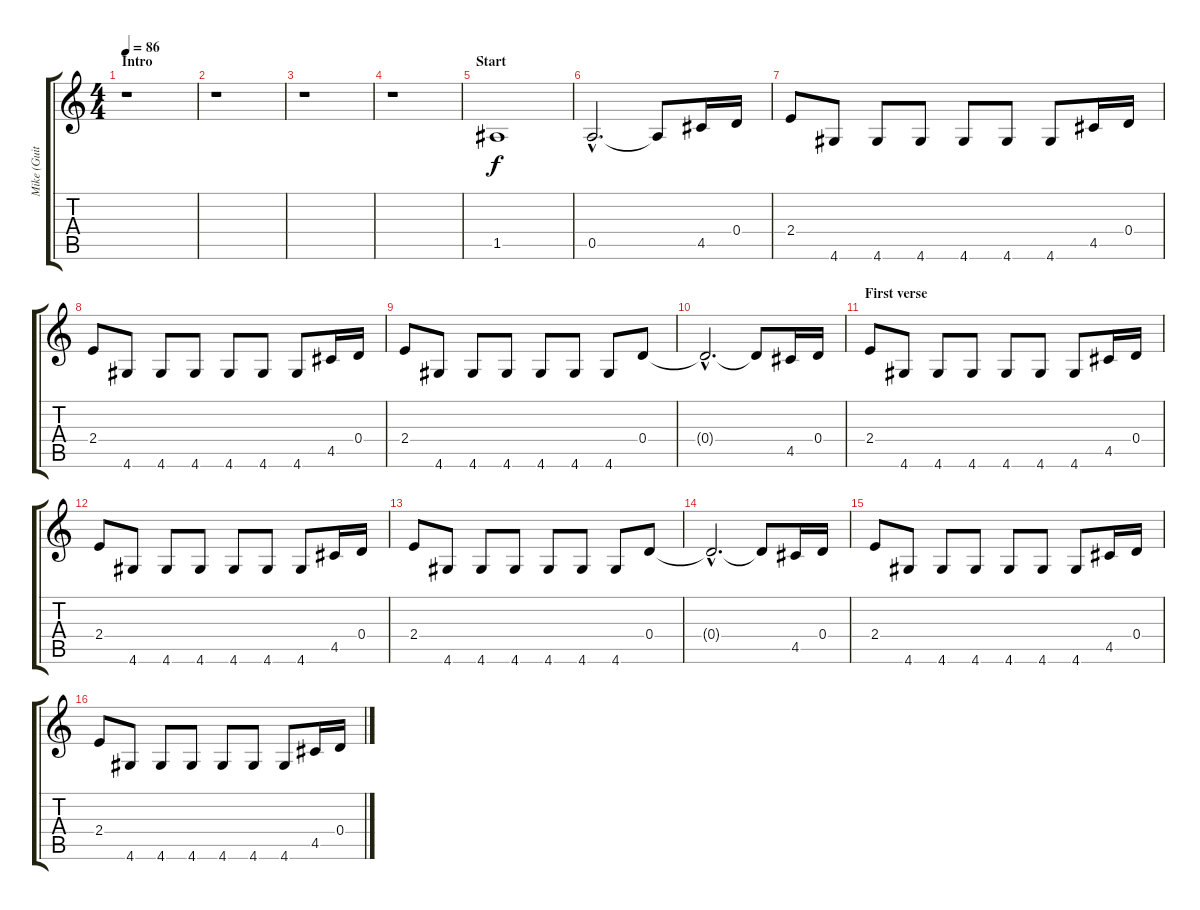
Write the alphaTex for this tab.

\track ("Mike (Guitar)" "Mike (Guit") {instrument overdrivenguitar}
\staff {score tabs}
\tuning (E4 B3 G3 D3 A2 E2) {hide}
\ts (4 4)
\section ("" "Intro")
\tempo 86
\clef g2
\ks c
r.1{dy f instrument overdrivenguitar} |
r.1 |
r.1 |
r.1 |
\section ("" "Start")
1.5.1 |
0.5{hac}.2{d} 0.5{t}.8 4.5.16 0.4.16 |
2.4.8 4.6.8 4.6.8 4.6.8 4.6.8 4.6.8 4.6.8 4.5.16 0.4.16 |
2.4.8 4.6.8 4.6.8 4.6.8 4.6.8 4.6.8 4.6.8 4.5.16 0.4.16 |
2.4.8 4.6.8 4.6.8 4.6.8 4.6.8 4.6.8 4.6.8 0.4.8 |
0.4{hac t}.2{d} 0.4{t}.8 4.5.16 0.4.16 |
\section ("" "First verse")
2.4.8 4.6.8 4.6.8 4.6.8 4.6.8 4.6.8 4.6.8 4.5.16 0.4.16 |
2.4.8 4.6.8 4.6.8 4.6.8 4.6.8 4.6.8 4.6.8 4.5.16 0.4.16 |
2.4.8 4.6.8 4.6.8 4.6.8 4.6.8 4.6.8 4.6.8 0.4.8 |
0.4{hac t}.2{d} 0.4{t}.8 4.5.16 0.4.16 |
2.4.8 4.6.8 4.6.8 4.6.8 4.6.8 4.6.8 4.6.8 4.5.16 0.4.16 |
2.4.8 4.6.8 4.6.8 4.6.8 4.6.8 4.6.8 4.6.8 4.5.16 0.4.16
